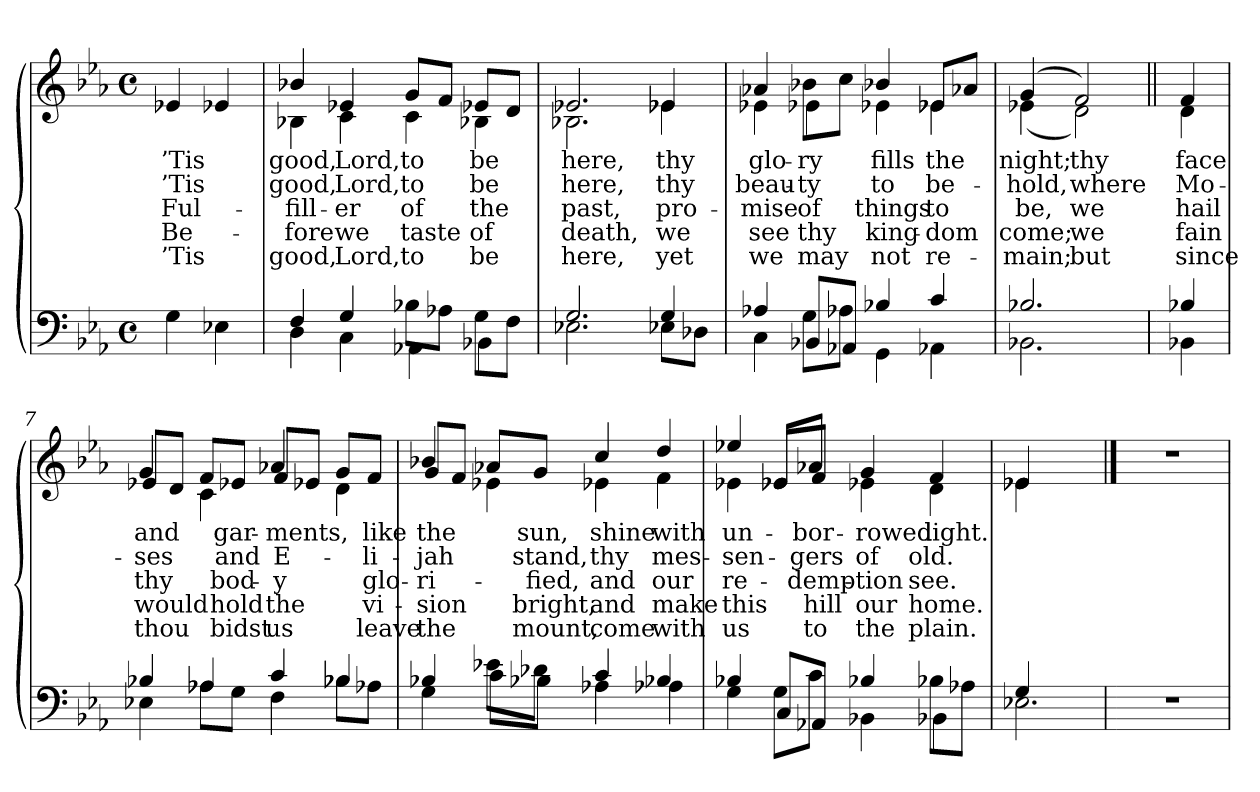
**kern	**kern	**text	**text	**text	**text	**text
*part2	*part1	*part1	*part1	*part1	*part1	*part1
*staff2	*staff1	*staff1	*staff1	*staff1	*staff1	*staff1
*clefF4	*clefG2	*	*	*	*	*
*k[b-e-a-]	*k[b-e-a-]	*	*	*	*	*
*E-:	*E-:	*	*	*	*	*
*M4/4	*M4/4	*	*	*	*	*
*met(c)	*met(c)	*	*	*	*	*
=1	=1	=1	=1	=1	=1	=1
*^	*^	*	*	*	*	*
4G	4ryy	4e-X	4ryy	’Tis	’Tis	Ful-	Be-	’Tis
4ryy	4E-X	4ryy	4e-X	.	.	.	.	.
=2	=2	=2	=2	=2	=2	=2	=2	=2
4F	4D	4b-X	4B-X	good,	good,	-fill-	-fore	good,
4G	4C	4e-X	4c	Lord,	Lord,	-er	we	Lord,
8B-X\L	4AA-X	8g/L	4c	to	to	of	taste	to
8A-X\J	.	8f/J	.	.	.	.	.	.
8G\L	4BB-X	8e-X/L	4B-X	be	be	the	of	be
8F\J	.	8d/J	.	.	.	.	.	.
=3	=3	=3	=3	=3	=3	=3	=3	=3
2.G	2.E-X	2.e-X	2.B-X	here,	here,	past,	death,	here,
4G	8E-X\L	4e-X	4e-X	thy	thy	pro-	we	yet
.	8D-X\J	.	.	.	.	.	.	.
=4	=4	=4	=4	=4	=4	=4	=4	=4
4A-X	4C	4a-X	4e-X	glo-	beau-	-mise	see	we
8G\L	8BB-X/L	8b-X\L	4e-X	-ry	-ty	of	thy	may
8A-X\J	8AA-X/J	8cc\J	.	.	.	.	.	.
4B-X	4GG	4b-X	4e-X	fills	to	things	king-	not
4c	4AA-X	8e-X/L	4e-X	the	be-	to	-dom	re-
.	.	8a-X/J	.	.	.	.	.	.
=5	=5	=5	=5	=5	=5	=5	=5	=5
2.B-X	2.BB-X	(4g	(4e-X	night;	-hold,	be,	come;	-main;
.	.	2f)	2d)	thy	where	we	we	but
=6	=6	=6||	=6||	=6||	=6||	=6||	=6||	=6||
4B-X	4BB-X	4f	4d	face	Mo-	hail	fain	since
=7	=7	=7	=7	=7	=7	=7	=7	=7
4B-X	4E-X	4g	8e-X/L	and	-ses	thy	would	thou
.	.	.	8d/J	.	.	.	.	.
4A-X	8A-X\L	8f/L	4c	.	.	.	.	.
.	8G\J	8e-X/J	.	gar-	and	bod-	hold	bidst
4c	4F	4a-X	8f/L	-ments,	E-	-y	the	us
.	.	.	8e-X/J	.	.	.	.	.
4B-X	8B-X\L	8g/L	4d	.	.	.	.	.
.	8A-X\J	8f/J	.	like	-li-	glo-	vi-	leave
=8	=8	=8	=8	=8	=8	=8	=8	=8
4B-X	4G	4b-X	8g/L	the	-jah	-ri-	-sion	the
.	.	.	8f/J	.	.	.	.	.
8e-X\L	8c\L	8a-X/L	4e-X	.	.	.	.	.
8d-X\J	8B-X\J	8g/J	.	sun,	stand,	-fied,	bright,	mount,
4c	4A-X	4cc	4e-X	shine	thy	and	and	come
4B-X	4A-X	4dd	4f	with	mes-	our	make	with
=9	=9	=9	=9	=9	=9	=9	=9	=9
4B-X	4G	4ee-X	4e-X	un-	-sen-	re-	this	us
8G\L	8C/L	8e-X/L	8e-X/L	.	.	.	.	.
8c\J	8AA-X/J	8a-X/J	8f/J	-bor-	-gers	-demp-	hill	to
4B-X	4BB-X	4g	4e-X	-rowed	of	-tion	our	the
8B-X\L	4BB-X	4f	4d	light.	old.	see.	home.	plain.
8A-X\J	.	.	.	.	.	.	.	.
=10	=10	=10	=10	=10	=10	=10	=10	=10
!LO:N:vis=4	!	!LO:N:vis=4	!LO:N:vis=4	!	!	!	!	!
2.G	2.E-X	2.e-X	2.e-X	.	.	.	.	.
*v	*v	*	*	*	*	*	*	*
*	*v	*v	*	*	*	*	*
=11	==11	==11	==11	==11	==11	==11
1r	1r	.	.	.	.	.
=	=	=	=	=	=	=
*-	*-	*-	*-	*-	*-	*-
